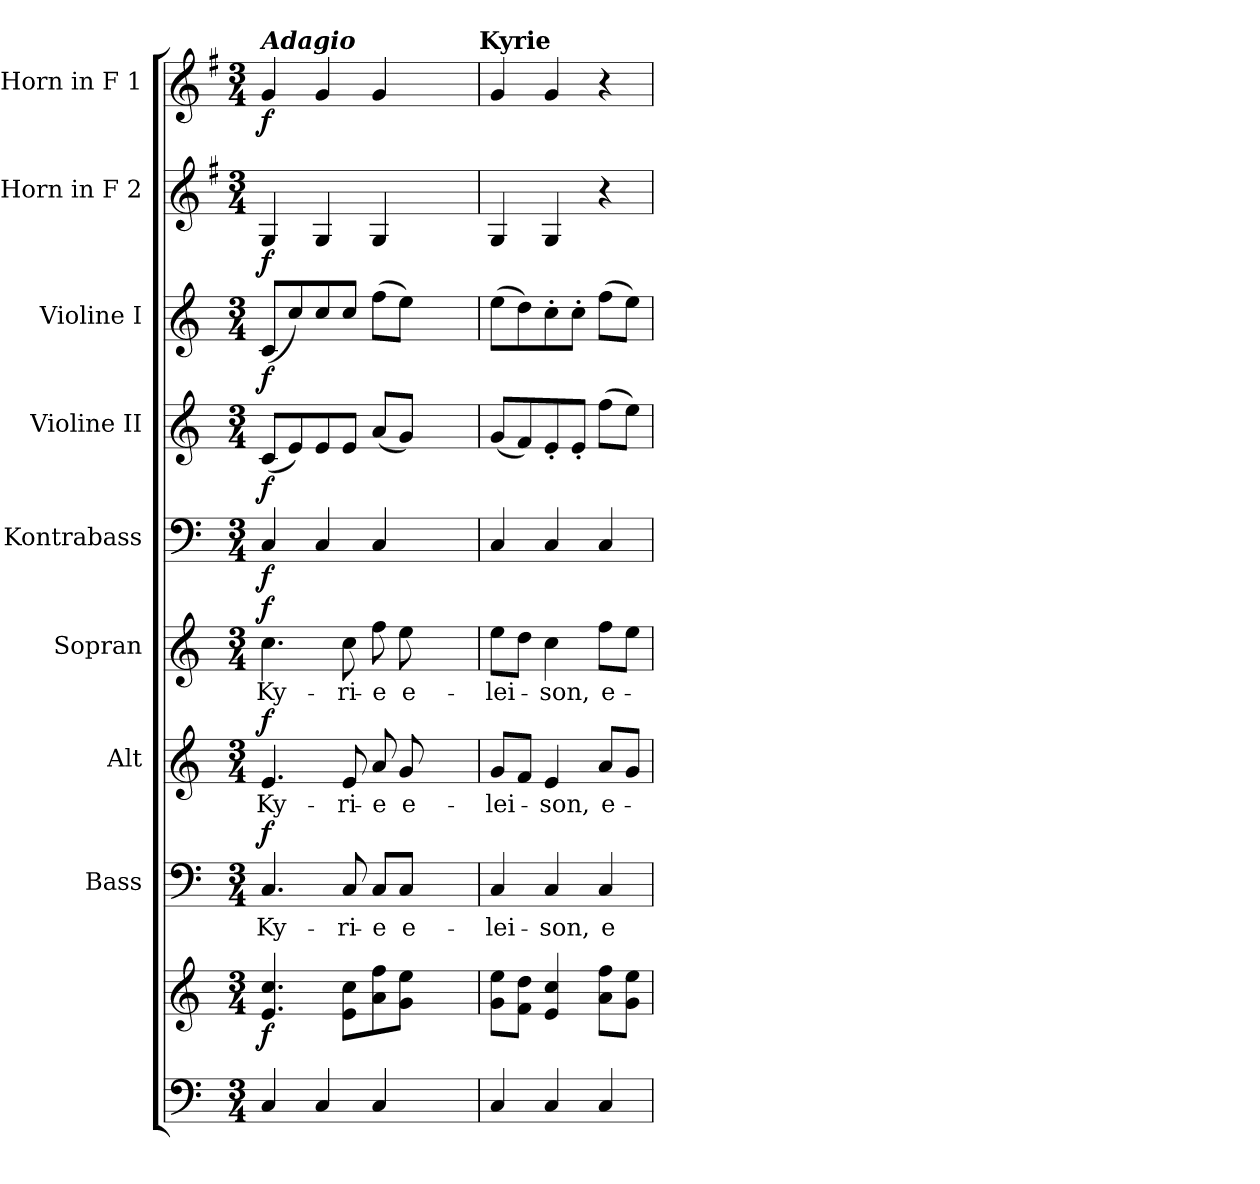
**kern	**kern	**dynam	**kern	**text	**dynam	**kern	**text	**dynam	**kern	**text	**dynam	**kern	**dynam	**kern	**dynam	**kern	**dynam	**kern	**dynam	**kern	**dynam
*part9	*part9	*part9	*part8	*part8	*part8	*part7	*part7	*part7	*part6	*part6	*part6	*part5	*part5	*part4	*part4	*part3	*part3	*part2	*part2	*part1	*part1
*staff10	*staff9	*staff9/10	*staff8	*staff8	*staff8	*staff7	*staff7	*staff7	*staff6	*staff6	*staff6	*staff5	*staff5	*staff4	*staff4	*staff3	*staff3	*staff2	*staff2	*staff1	*staff1
*	*	*	*I"Bass	*	*	*I"Alt	*	*	*I"Sopran	*	*	*I"Kontrabass	*	*I"Violine II	*	*I"Violine I	*	*I"Horn in F 2	*	*I"Horn in F 1	*
*	*	*	*I'B.	*	*	*I'A.	*	*	*I'S.	*	*	*I'Kb.	*	*I'Vl. II	*	*I'Vl. I	*	*I'Hrn. 2	*	*I'Hrn. 1	*
*clefF4	*clefG2	*	*clefF4	*	*	*clefG2	*	*	*clefG2	*	*	*clefF4	*	*clefG2	*	*clefG2	*	*clefG2	*	*clefG2	*
*	*	*	*	*	*	*	*	*	*	*	*	*ITrd7c12	*	*	*	*	*	*ITrd4c7	*	*ITrd4c7	*
*k[]	*k[]	*	*k[]	*	*	*k[]	*	*	*k[]	*	*	*k[]	*	*k[]	*	*k[]	*	*k[]	*	*k[]	*
*C:	*C:	*	*C:	*	*	*C:	*	*	*C:	*	*	*C:	*	*C:	*	*C:	*	*C:	*	*C:	*
*M3/4	*M3/4	*	*M3/4	*	*	*M3/4	*	*	*M3/4	*	*	*M3/4	*	*M3/4	*	*M3/4	*	*M3/4	*	*M3/4	*
=1	=1	=1	=1	=1	=1	=1	=1	=1	=1	=1	=1	=1	=1	=1	=1	=1	=1	=1	=1	=1	=1
!	!	!	!	!	!	!	!	!	!	!	!	!	!	!	!	!	!	!	!	!LO:TX:a:Bi:t=Adagio	!
!	!	!LO:DY:b	!	!LO:LY:b	!LO:DY:a	!	!LO:LY:b	!LO:DY:a	!	!LO:LY:b	!LO:DY:a	!	!LO:DY:b	!	!LO:DY:b	!	!LO:DY:b	!	!LO:DY:b	!	!LO:DY:b
4C/	4.e/ 4.cc/	f	4.C/	Ky-	f	4.e/	Ky-	f	4.cc\	Ky-	f	4CC/	f	(<8c/L	f	(<8c/L	f	4C/	f	4c/	f
.	.	.	.	.	.	.	.	.	.	.	.	.	.	8e/)	.	8cc/)	.	.	.	.	.
4C/	.	.	.	.	.	.	.	.	.	.	.	4CC/	.	8e/	.	8cc/	.	4C/	.	4c/	.
!	!	!	!	!LO:LY:b	!	!	!LO:LY:b	!	!	!LO:LY:b	!	!	!	!	!	!	!	!	!	!	!
.	8e\ 8cc\L	.	8C/	-ri-	.	8e/	-ri-	.	8cc\	-ri-	.	.	.	8e/J	.	8cc/J	.	.	.	.	.
!	!	!	!	!LO:LY:b	!	!	!LO:LY:b	!	!	!LO:LY:b	!	!	!	!	!	!	!	!	!	!	!
4C/	8a\ 8ff\	.	8C/L	-e	.	8a/	-e	.	8ff\	-e	.	4CC/	.	(<8a/L	.	(>8ff\L	.	4C/	.	4c/	.
!	!	!	!	!LO:LY:b	!	!	!LO:LY:b	!	!	!LO:LY:b	!	!	!	!	!	!	!	!	!	!	!
.	8g\ 8ee\J	.	8C/J	e-	.	8g/	e-	.	8ee\	e-	.	.	.	8g/J)	.	8ee\J)	.	.	.	.	.
4.ryy	4.ryy	.	4.ryy	.	.	4.ryy	.	.	4.ryy	.	.	4.ryy	.	4.ryy	.	4.ryy	.	4.ryy	.	4.ryy	.
!	!	!	!	!	!	!	!	!	!	!	!	!	!	!	!	!	!	!	!	!LO:TX:a:B:t=Kyrie	!
=2	=2	=2	=2	=2	=2	=2	=2	=2	=2	=2	=2	=2	=2	=2	=2	=2	=2	=2	=2	=2	=2
!	!	!	!	!LO:LY:b	!	!	!LO:LY:b	!	!	!LO:LY:b	!	!	!	!	!	!	!	!	!	!	!
4C/	8g\ 8ee\L	.	4C/	-lei-	.	8g/L	-lei-	.	8ee\L	-lei-	.	4CC/	.	(<8g/L	.	(>8ee\L	.	4C/	.	4c/	.
.	8f\ 8dd\J	.	.	.	.	8f/J	.	.	8dd\J	.	.	.	.	8f/)	.	8dd\)	.	.	.	.	.
!	!	!	!	!LO:LY:b	!	!	!LO:LY:b	!	!	!LO:LY:b	!	!	!	!	!	!	!	!	!	!	!
4C/	4e/ 4cc/	.	4C/	-son,	.	4e/	-son,	.	4cc\	-son,	.	4CC/	.	8e'</	.	8cc'>\	.	4C/	.	4c/	.
.	.	.	.	.	.	.	.	.	.	.	.	.	.	8e'</J	.	8cc'>\J	.	.	.	.	.
!	!	!	!	!LO:LY:b	!	!	!LO:LY:b	!	!	!LO:LY:b	!	!	!	!	!	!	!	!	!	!	!
4C/	8a\ 8ff\L	.	4C/	e-	.	8a/L	e-	.	8ff\L	e-	.	4CC/	.	(>8ff\L	.	(>8ff\L	.	4r	.	4r	.
.	8g\ 8ee\J	.	.	.	.	8g/J	.	.	8ee\J	.	.	.	.	8ee\J)	.	8ee\J)	.	.	.	.	.
=	=	=	=	=	=	=	=	=	=	=	=	=	=	=	=	=	=	=	=	=	=
*-	*-	*-	*-	*-	*-	*-	*-	*-	*-	*-	*-	*-	*-	*-	*-	*-	*-	*-	*-	*-	*-
